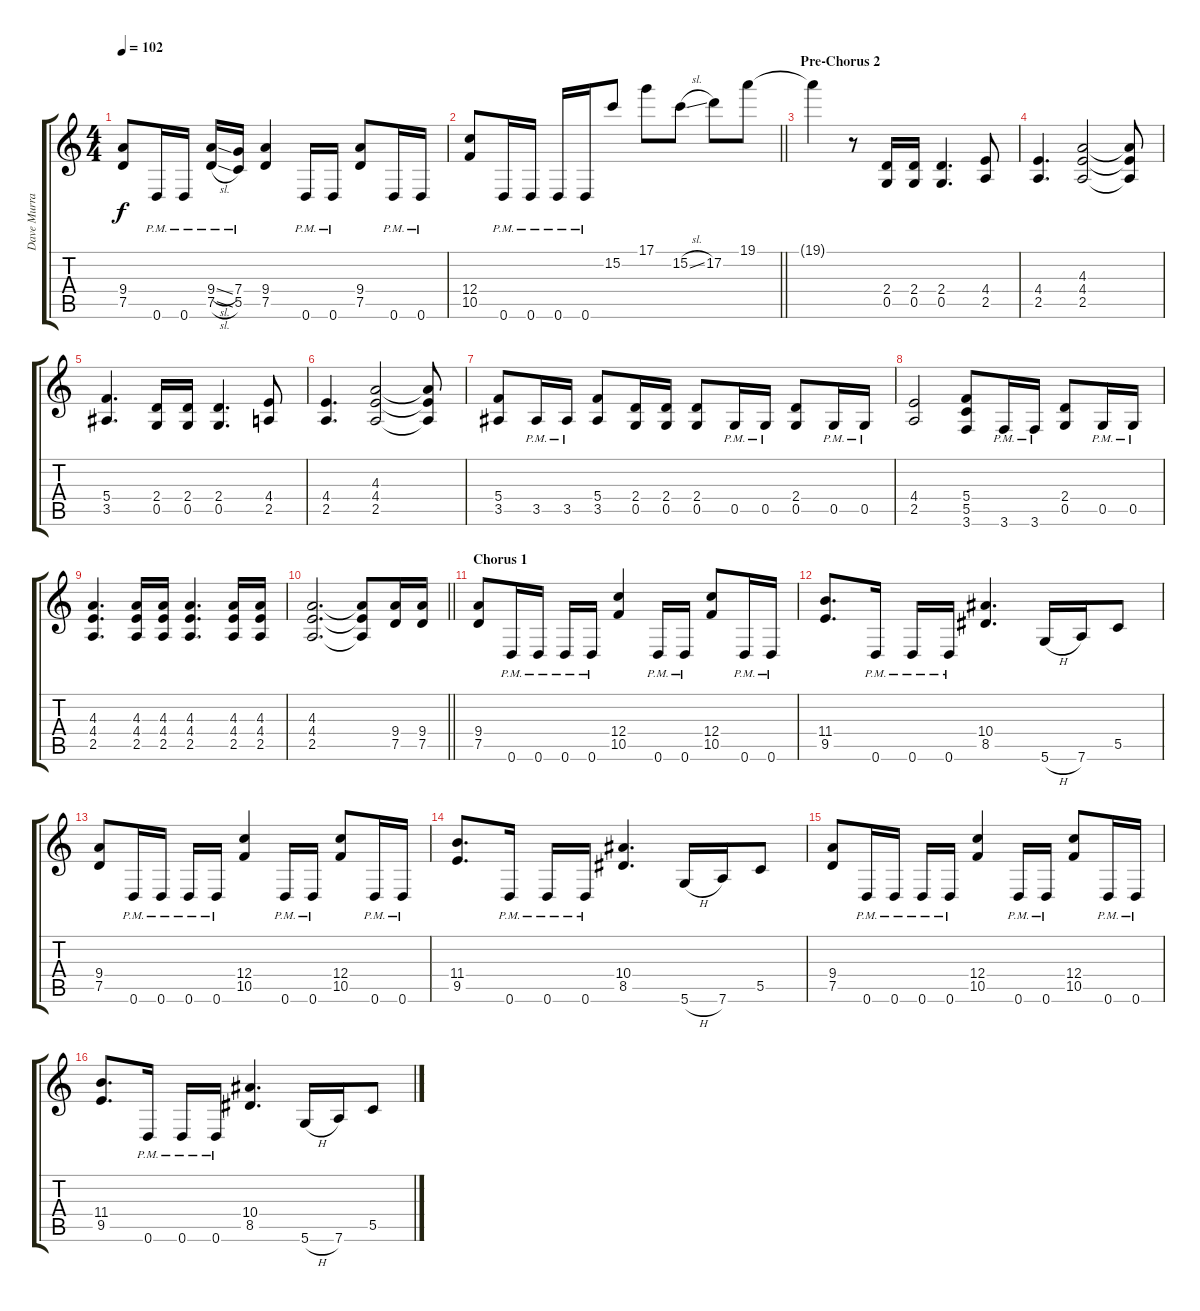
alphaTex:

\track ("Dave Murray" "Dave Murra") {instrument overdrivenguitar}
\staff {score tabs}
\tuning (D4 A3 F3 C3 G2 D2) {hide}
\ts (4 4)
\tempo 102
\clef g2
\ks c
(9.4 7.5).8{dy f} 0.6{pm}.16 0.6{pm}.16 (9.4{sl pm} 7.5{sl pm}).16 (7.4{pm} 5.5{pm}).16 (9.4 7.5).4 0.6{pm}.16 0.6{pm}.16 (9.4 7.5).8 0.6{pm}.16 0.6{pm}.16 |
\barLineRight lightlight
(12.4 10.5).8 0.6{pm}.16 0.6{pm}.16 0.6{pm}.16 0.6{pm}.16 15.2.8 17.1.8 15.2{sl}.8 17.2.8 19.1.8 |
\section ("" "Pre-Chorus 2")
19.1{t}.4 r.8 (2.4 0.5).16 (2.4 0.5).16 (2.4 0.5).4{d} (4.4 2.5).8 |
(4.4 2.5).4{d} (4.3 4.4 2.5).2 (4.3{t} 4.4{t} 2.5{t}).8 |
(5.4 3.5).4{d} (2.4 0.5).16 (2.4 0.5).16 (2.4 0.5).4{d} (4.4 2.5).8 |
(4.4 2.5).4{d} (4.3 4.4 2.5).2 (4.3{t} 4.4{t} 2.5{t}).8 |
(5.4 3.5).8 3.5{pm}.16 3.5{pm}.16 (5.4 3.5).8 (2.4 0.5).16 (2.4 0.5).16 (2.4 0.5).8 0.5{pm}.16 0.5{pm}.16 (2.4 0.5).8 0.5{pm}.16 0.5{pm}.16 |
(4.4 2.5).2 (5.4 5.5 3.6).8 3.6{pm}.16 3.6{pm}.16 (2.4 0.5).8 0.5{pm}.16 0.5{pm}.16 |
(4.3 4.4 2.5).4{d} (4.3 4.4 2.5).16 (4.3 4.4 2.5).16 (4.3 4.4 2.5).4{d} (4.3 4.4 2.5).16 (4.3 4.4 2.5).16 |
\barLineRight lightlight
(4.3 4.4 2.5).2{d} (4.3{t} 4.4{t} 2.5{t}).8 (9.4 7.5).16 (9.4 7.5).16 |
\section ("" "Chorus 1")
(9.4 7.5).8 0.6{pm}.16 0.6{pm}.16 0.6{pm}.16 0.6{pm}.16 (12.4 10.5).4 0.6{pm}.16 0.6{pm}.16 (12.4 10.5).8 0.6{pm}.16 0.6{pm}.16 |
(11.4 9.5).8{d} 0.6{pm}.16 0.6{pm}.16 0.6{pm}.16 (10.4 8.5).4{d} 5.6{h}.16 7.6.16 5.5.8 |
(9.4 7.5).8 0.6{pm}.16 0.6{pm}.16 0.6{pm}.16 0.6{pm}.16 (12.4 10.5).4 0.6{pm}.16 0.6{pm}.16 (12.4 10.5).8 0.6{pm}.16 0.6{pm}.16 |
(11.4 9.5).8{d} 0.6{pm}.16 0.6{pm}.16 0.6{pm}.16 (10.4 8.5).4{d} 5.6{h}.16 7.6.16 5.5.8 |
(9.4 7.5).8 0.6{pm}.16 0.6{pm}.16 0.6{pm}.16 0.6{pm}.16 (12.4 10.5).4 0.6{pm}.16 0.6{pm}.16 (12.4 10.5).8 0.6{pm}.16 0.6{pm}.16 |
(11.4 9.5).8{d} 0.6{pm}.16 0.6{pm}.16 0.6{pm}.16 (10.4 8.5).4{d} 5.6{h}.16 7.6.16 5.5.8
